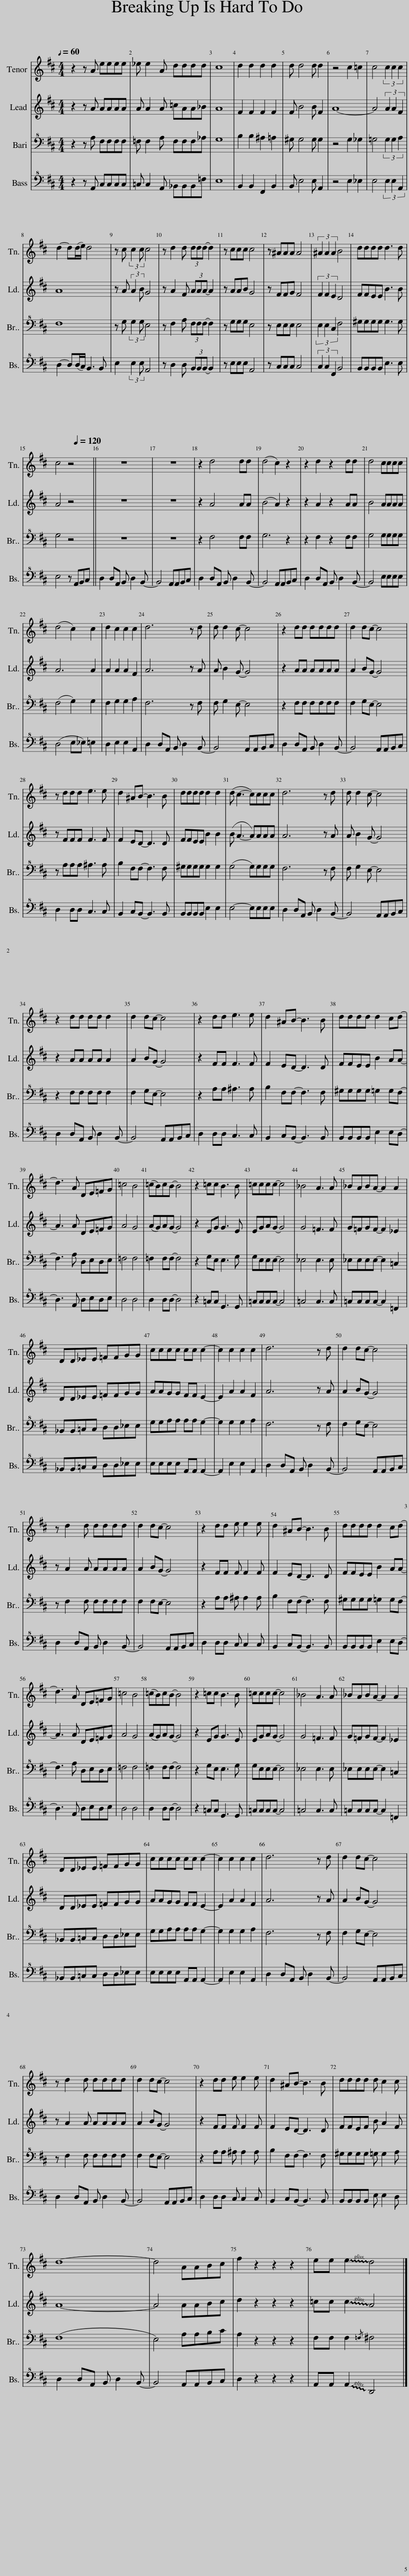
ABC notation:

X:1
%%score 1 2 3 4
L:1/8
Q:1/4=60
M:4/4
I:linebreak $
K:D
V:1 treble
V:2 treble
V:3 bass+8
V:4 bass+8
V:1
 z2 z A eeee | _e e2 A dddd | c8 | d2 d2 d2 d2 | d d4 d d2 | %5
 z4 c2 =c2 | c4 (3c2 c2 c2 |$ d2- d(d/e/) d4 | z c (3:2:2c2 c c4 | z d2 d (3ddd- d2 | %10
 z ccc c4 | z ^AAA A4 | (3^A2 A2 A2 B4 | dddd d3 d |$ c4 z4[Q:1/4=120] || %15
 z8 | z8 | z2 d4 dd | (d4 c2) z2 | z2 d2 z2 dd | %20
 d4 cccc |$ (d4 c2) c2 | d2 c2 c2 c2 | d6 z d | d d2 c- c4 | %25
 z2 dd dddd | d2 dc- c4 |$ z ddd e3 e | d2 ^AB- B3 B | dddd d2 d2 | %30
 (d c3- c)ccc | d6 z d | d d2 c- c4 |$ z2 dd dd d2 | d2 dc- c4 | %35
 z2 dd e3 e | d2 ^AB- B3 B | dddd d2 cd- |$ d3 A DE=FG | =c4 B4 | %40
 (=cB)cB- B4 | z2 =cc B3 B | =cccc- c4 | _B4 A3 A | _BABA- A2 A2 |$ %45
 DD_EE =FFGG | cccc cc c2- | c2 c2 c2 c2 | d6 z d | d2 dc- c4 |$ %50
 z d2 d dddd | d2 dc- c4 | z2 dd e e2 e | d2 ^AB- B3 B | dddd d2 cd- |$ %55
 d3 A DE=FG | =c4 B4 | (=cB)cB- B4 | z2 =cc B3 B | =cccc- c4 | %60
 _B4 A3 A | _BABA- A2 A2 |$ DD_EE =FFGG | cccc cc c2- | c2 c2 c2 c2 | %65
 d6 z d | d2 dc- c4 |$ z d2 d dddd | d2 dc- c4 | z2 dd e e2 e | %70
 d2 ^AB- B3 B | dddd d c2 c |$ d8- | d4 AABc | f2 z2 z2 z2 | %75
 ee !~(!e2 !~)!d4 |] %76
V:2
 z2 z A AAAA | A A2 A =cAA_B | A8 | F2 F2 F2 F2 | F B4 B F2 | %5
 A8- | A4 (3A2 A2 F2 |$ A8 | z A (3:2:2A2 B G4 | z A2 F (3AAA- A2 | %10
 z AAB G4 | z FFG F4 | (3F2 F2 E2 D4 | FFEE B3 B |$ A4 z4 || %15
 z8 | z8 | z2 A4 AA | (B4 A2) z2 | z2 A2 z2 AA | %20
 B4 AAAA |$ A6 A2 | A2 A2 A2 F2 | A6 z A | A B2 G- G4 | %25
 z2 AA AAAA | A2 BG- G4 |$ z FFF F3 F | F2 ED- D3 D | FFEE B2 B2 | %30
 (B A3- A)AAA | A6 z A | A B2 G- G4 |$ z2 AA AA A2 | A2 BG- G4 | %35
 z2 FF F3 F | F2 ED- D3 D | FFEE B2 AA- |$ A3 A DE=FG | A4 G4 | %40
 (AG)AG- G4 | z2 EG G3 E | EGAG- G4 | G4 =F3 F | G=FGF- F2 _E2 |$ %45
 DD_EE =FFGG | AAGG FF E2- | E2 A2 A2 F2 | A6 z A | A2 BG- G4 |$ %50
 z A2 A AAAA | A2 BG- G4 | z2 FF F F2 F | F2 ED- D3 D | FFEE B2 AA- |$ %55
 A3 A DE=FG | A4 G4 | (AG)AG- G4 | z2 EG G3 E | EGAG- G4 | %60
 G4 =F3 F | G=FGF- F2 _E2 |$ DD_EE =FFGG | AAGG FF E2- | E2 A2 A2 F2 | %65
 A6 z A | A2 BG- G4 |$ z A2 A AAAA | A2 BG- G4 | z2 FF F F2 F | %70
 F2 ED- D3 D | FFEF B A2 F |$ A8- | A4 AABc | d2 z2 z2 z2 | %75
 =cc !~(!c2 !~)!A4 |] %76
V:3
 z2 z A, F,F,F,F, | =F, F,2 A, F,F,F,_A, | G,8 | B,2 B,2 ^A,2 =A,2 | ^G, G,4 G, G,2 | %5
 z4 G,2 _G,2 | =G,4 (3G,2 G,2 A,2 |$ F,8 | z G, (3:2:2G,2 G, E,4 | z F,2 A, (3F,F,F,- F,2 | %10
 z G,G,G, E,4 | z E,E,E, E,4 | (3E,2 E,2 C,2 F,4 | ^G,G,G,G, G,3 G, |$ G,4 z4 || %15
 z8 | z8 | z2 F,4 F,F, | G,6 z2 | z2 F,2 z2 F,F, | %20
 G,4 G,G,G,G, |$ (F,4 G,2) G,2 | F,2 G,2 G,2 A,2 | F,6 z F, | F, G,2 E,- E,4 | %25
 z2 F,F, F,F,F,F, | F,2 G,E,- E,4 |$ z A,A,A, ^A,3 A, | B,2 F,F,- F,3 F, | ^G,G,G,G, G,2 G,2 | %30
 (G,4 G,)G,G,G, | F,6 z F, | F, G,2 E,- E,4 |$ z2 F,F, F,F, F,2 | F,2 G,E,- E,4 | %35
 z2 A,A, ^A,3 A, | B,2 F,F,- F,3 F, | ^G,G,G,G, =G,2 G,F,- |$ F,3 A, D,E,D,E, | =F,4 F,4 | %40
 =F,2 F,F,- F,4 | z2 G,E, E,3 G, | G,E,E,E,- E,4 | _E,4 E,3 E, | _E,E,E,E,- E,2 =C,2 |$ %45
 _B,,B,,=C,C, D,D,_E,E, | G,G,A,A, A,A, G,2- | G,2 G,2 G,2 A,2 | F,6 z F, | F,2 G,E,- E,4 |$ %50
 z F,2 F, F,F,F,F, | F,2 F,E,- E,4 | z2 A,A, ^A, A,2 A, | B,2 F,F,- F,3 F, | ^G,G,G,G, =G,2 G,F,- |$ %55
 F,3 A, D,E,D,E, | =F,4 F,4 | =F,2 F,F,- F,4 | z2 G,E, E,3 G, | G,E,E,E,- E,4 | %60
 _E,4 E,3 E, | _E,E,E,E,- E,2 =C,2 |$ _B,,B,,=C,C, D,D,_E,E, | G,G,A,A, A,A, G,2- | G,2 G,2 G,2 A,2 | %65
 F,6 z F, | F,2 G,E,- E,4 |$ z F,2 F, F,F,F,F, | F,2 F,E,- E,4 | z2 A,A, ^A, A,2 A, | %70
 B,2 F,F,- F,3 F, | ^G,G,G,G, =G, G,2 A, |$ (F,8 | E,4) A,A,B,C | A,2 z2 z2 z2 | %75
 F,F, F,2{/=F,} ^F,4 |] %76
V:4
 z2 z A,, C,C,C,C, | =C, C,2 A,, _B,,B,,B,,=F, | E,8 | B,,2 B,,2 F,,2 B,,2 | B,, E,4 E, A,,2 | %5
 z4 E,2 _E,2 | E,4 (3E,2 E,2 A,,2 |$ D,2- D,(D,/C,/) B,,3 B,, | E,2 (3:2:2E,2 E, A,,4 | z D,2 D, (3B,,B,,B,,- B,,2 | %10
 z E,E,E, A,,4 | z C,C,C, C,4 | (3C,2 C,2 F,,2 B,,4 | B,,B,,B,,B,, E,3 E, |$ E,4 z A,,B,,C, || %15
 D,2 D,A,, B,, D,2 B,,- | B,,4 A,,A,,B,,C, | D,2 D,A,, B,, D,2 B,,- | B,,4 A,,A,,B,,C, | D,2 D,A,, B,, D,2 B,,- | %20
 B,,4 E,E,E,E, |$ (D,4 E,_E,) =E,2 | D,2 E,2 E,2 A,,2 | D,2 D,A,, B,, D,2 B,,- | B,,4 A,,A,,B,,C, | %25
 D,2 D,A,, B,, D,2 B,,- | B,,4 A,,A,,B,,C, |$ D,2 D,D, C,3 C, | B,,2 C,B,,- B,,3 B,, | B,,B,,B,,B,, E,2 E,2 | %30
 E,4- E,E,E,E, | D,2 D,A,, B,, D,2 B,,- | B,,4 A,,A,,B,,C, |$ D,2 D,A,, B,, D,2 B,,- | B,,4 A,,A,,B,,C, | %35
 D,2 D,D, C,3 C, | B,,2 C,B,,- B,,3 B,, | B,,B,,B,,B,, E,2 E,D,- |$ D,3 A,, D,E,D,E, | D,4 D,4 | %40
 D,2 D,D,- D,4 | z2 =C,C, G,,3 G,, | =C,C,C,C,- C,4 | =C,4 C,3 C, | =C,C,C,C,- C,2 =F,,2 |$ %45
 _B,,B,,=C,C, D,D,_E,E, | E,E,E,E, A,,A,, A,,2- | A,,2 E,2 E,2 A,,2 | D,2 D,A,, B,, D,2 B,,- | B,,4 A,,A,,B,,C, |$ %50
 D,2 D,A,, B,, D,2 B,,- | B,,4 A,,A,,B,,C, | D,2 D,D, C, C,2 C, | B,,2 C,B,,- B,,3 B,, | B,,B,,B,,B,, E,2 E,D,- |$ %55
 D,3 A,, D,E,D,E, | D,4 D,4 | D,2 D,D,- D,4 | z2 =C,C, G,,3 G,, | =C,C,C,C,- C,4 | %60
 =C,4 C,3 C, | =C,C,C,C,- C,2 =F,,2 |$ _B,,B,,=C,C, D,D,_E,E, | E,E,E,E, A,,A,, A,,2- | A,,2 E,2 E,2 A,,2 | %65
 D,2 D,A,, B,, D,2 B,,- | B,,4 A,,A,,B,,C, |$ D,2 D,A,, B,, D,2 B,,- | B,,4 A,,A,,B,,C, | D,2 D,D, C, C,2 C, | %70
 B,,2 C,B,,- B,,3 B,, | B,,B,,B,,B,, E, E,2 D, |$ D,2 D,A,, B,, D,2 B,,- | B,,4 A,,A,,B,,C, | D,2 z2 z2 z2 | %75
 A,,A,, !~(!A,,2 !~)!D,,4 |] %76
